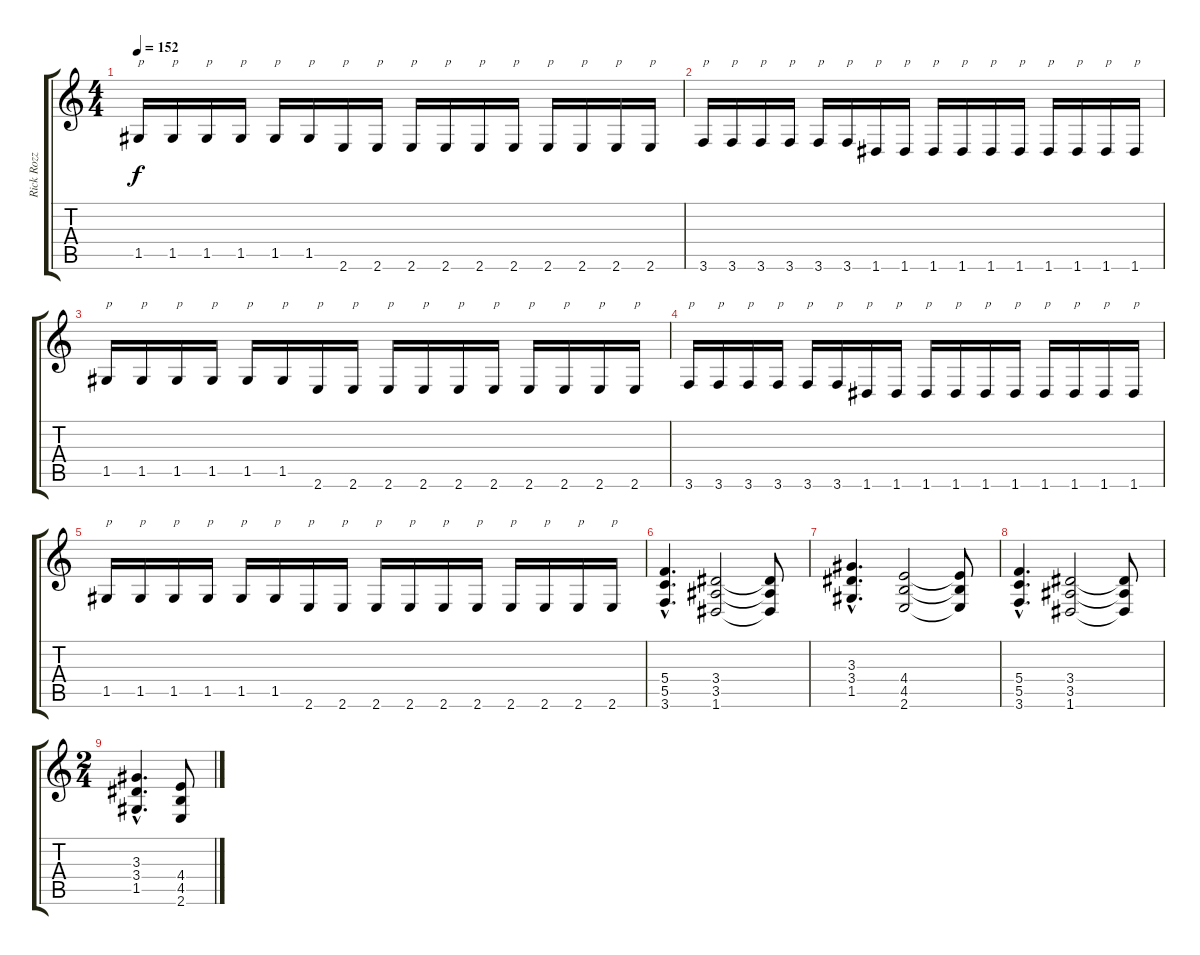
\track ("Rick Rozz" "Rick Rozz") {instrument distortionguitar}
\staff {score tabs}
\tuning (D4 A3 F3 C3 G2 D2) {hide}
\ts (4 4)
\tempo 152
\clef g2
\ks c
1.5.16{txt "p" dy f} 1.5.16{txt "p"} 1.5.16{txt "p"} 1.5.16{txt "p"} 1.5.16{txt "p"} 1.5.16{txt "p"} 2.6.16{txt "p"} 2.6.16{txt "p"} 2.6.16{txt "p"} 2.6.16{txt "p"} 2.6.16{txt "p"} 2.6.16{txt "p"} 2.6.16{txt "p"} 2.6.16{txt "p"} 2.6.16{txt "p"} 2.6.16{txt "p"} |
3.6.16{txt "p"} 3.6.16{txt "p"} 3.6.16{txt "p"} 3.6.16{txt "p"} 3.6.16{txt "p"} 3.6.16{txt "p"} 1.6.16{txt "p"} 1.6.16{txt "p"} 1.6.16{txt "p"} 1.6.16{txt "p"} 1.6.16{txt "p"} 1.6.16{txt "p"} 1.6.16{txt "p"} 1.6.16{txt "p"} 1.6.16{txt "p"} 1.6.16{txt "p"} |
1.5.16{txt "p"} 1.5.16{txt "p"} 1.5.16{txt "p"} 1.5.16{txt "p"} 1.5.16{txt "p"} 1.5.16{txt "p"} 2.6.16{txt "p"} 2.6.16{txt "p"} 2.6.16{txt "p"} 2.6.16{txt "p"} 2.6.16{txt "p"} 2.6.16{txt "p"} 2.6.16{txt "p"} 2.6.16{txt "p"} 2.6.16{txt "p"} 2.6.16{txt "p"} |
3.6.16{txt "p"} 3.6.16{txt "p"} 3.6.16{txt "p"} 3.6.16{txt "p"} 3.6.16{txt "p"} 3.6.16{txt "p"} 1.6.16{txt "p"} 1.6.16{txt "p"} 1.6.16{txt "p"} 1.6.16{txt "p"} 1.6.16{txt "p"} 1.6.16{txt "p"} 1.6.16{txt "p"} 1.6.16{txt "p"} 1.6.16{txt "p"} 1.6.16{txt "p"} |
1.5.16{txt "p"} 1.5.16{txt "p"} 1.5.16{txt "p"} 1.5.16{txt "p"} 1.5.16{txt "p"} 1.5.16{txt "p"} 2.6.16{txt "p"} 2.6.16{txt "p"} 2.6.16{txt "p"} 2.6.16{txt "p"} 2.6.16{txt "p"} 2.6.16{txt "p"} 2.6.16{txt "p"} 2.6.16{txt "p"} 2.6.16{txt "p"} 2.6.16{txt "p"} |
(5.4{hac} 5.5{hac} 3.6{hac}).4{d} (3.4 3.5 1.6).2 (3.4{t} 3.5{t} 1.6{t}).8 |
(3.3{hac} 3.4{hac} 1.5{hac}).4{d} (4.4 4.5 2.6).2 (4.4{t} 4.5{t} 2.6{t}).8 |
(5.4{hac} 5.5{hac} 3.6{hac}).4{d} (3.4 3.5 1.6).2 (3.4{t} 3.5{t} 1.6{t}).8 |
\ts (2 4)
(3.3{hac} 3.4{hac} 1.5{hac}).4{d} (4.4 4.5 2.6).8
